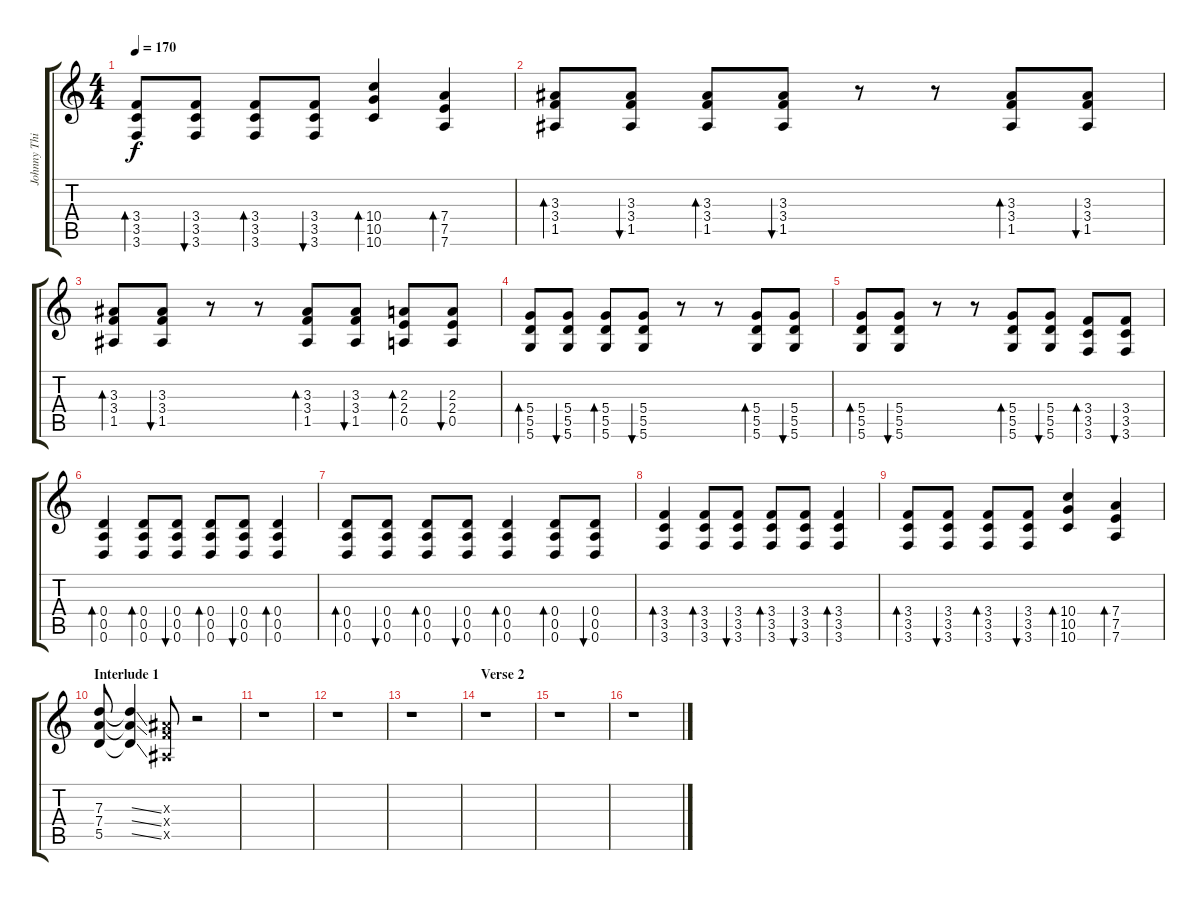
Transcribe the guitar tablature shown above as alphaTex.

\track ("Johnny Third" "Johnny Thi") {instrument distortionguitar}
\staff {score tabs}
\tuning (E4 B3 G3 D3 A2 D2) {hide}
\ts (4 4)
\tempo 170
\clef g2
\ks c
(3.4 3.5 3.6).8{bd 120 dy f} (3.4 3.5 3.6).8{bu 120} (3.4 3.5 3.6).8{bd 120} (3.4 3.5 3.6).8{bu 120} (10.4 10.5 10.6).4{bd 120} (7.4 7.5 7.6).4{bd 120} |
(3.3 3.4 1.5).8{bd 120} (3.3 3.4 1.5).8{bu 120} (3.3 3.4 1.5).8{bd 120} (3.3 3.4 1.5).8{bu 120} r.8 r.8 (3.3 3.4 1.5).8{bd 120} (3.3 3.4 1.5).8{bu 120} |
(3.3 3.4 1.5).8{bd 120} (3.3 3.4 1.5).8{bu 120} r.8 r.8 (3.3 3.4 1.5).8{bd 120} (3.3 3.4 1.5).8{bu 120} (2.3 2.4 0.5).8{bd 120} (2.3 2.4 0.5).8{bu 120} |
(5.4 5.5 5.6).8{bd 120} (5.4 5.5 5.6).8{bu 120} (5.4 5.5 5.6).8{bd 120} (5.4 5.5 5.6).8{bu 120} r.8 r.8 (5.4 5.5 5.6).8{bd 120} (5.4 5.5 5.6).8{bu 120} |
(5.4 5.5 5.6).8{bd 120} (5.4 5.5 5.6).8{bu 120} r.8 r.8 (5.4 5.5 5.6).8{bd 120} (5.4 5.5 5.6).8{bu 120} (3.4 3.5 3.6).8{bd 120} (3.4 3.5 3.6).8{bu 120} |
(0.4 0.5 0.6).4{bd 120} (0.4 0.5 0.6).8{bd 120} (0.4 0.5 0.6).8{bu 120} (0.4 0.5 0.6).8{bd 120} (0.4 0.5 0.6).8{bu 120} (0.4 0.5 0.6).4{bd 120} |
(0.4 0.5 0.6).8{bd 120} (0.4 0.5 0.6).8{bu 120} (0.4 0.5 0.6).8{bd 120} (0.4 0.5 0.6).8{bu 120} (0.4 0.5 0.6).4{bd 120} (0.4 0.5 0.6).8{bd 120} (0.4 0.5 0.6).8{bu 120} |
(3.4 3.5 3.6).4{bd 120} (3.4 3.5 3.6).8{bd 120} (3.4 3.5 3.6).8{bu 120} (3.4 3.5 3.6).8{bd 120} (3.4 3.5 3.6).8{bu 120} (3.4 3.5 3.6).4{bd 120} |
(3.4 3.5 3.6).8{bd 120} (3.4 3.5 3.6).8{bu 120} (3.4 3.5 3.6).8{bd 120} (3.4 3.5 3.6).8{bu 120} (10.4 10.5 10.6).4{bd 120} (7.4 7.5 7.6).4{bd 120} |
\section ("" "Interlude 1")
(7.3 7.4 5.5).8 (7.3{ss t} 7.4{ss t} 5.5{ss t}).4 (3.3{x} 3.4{x} 1.5{x}).8 r.2 |
r.1 |
r.1 |
r.1 |
\section ("" "Verse 2")
r.1 |
r.1 |
r.1
